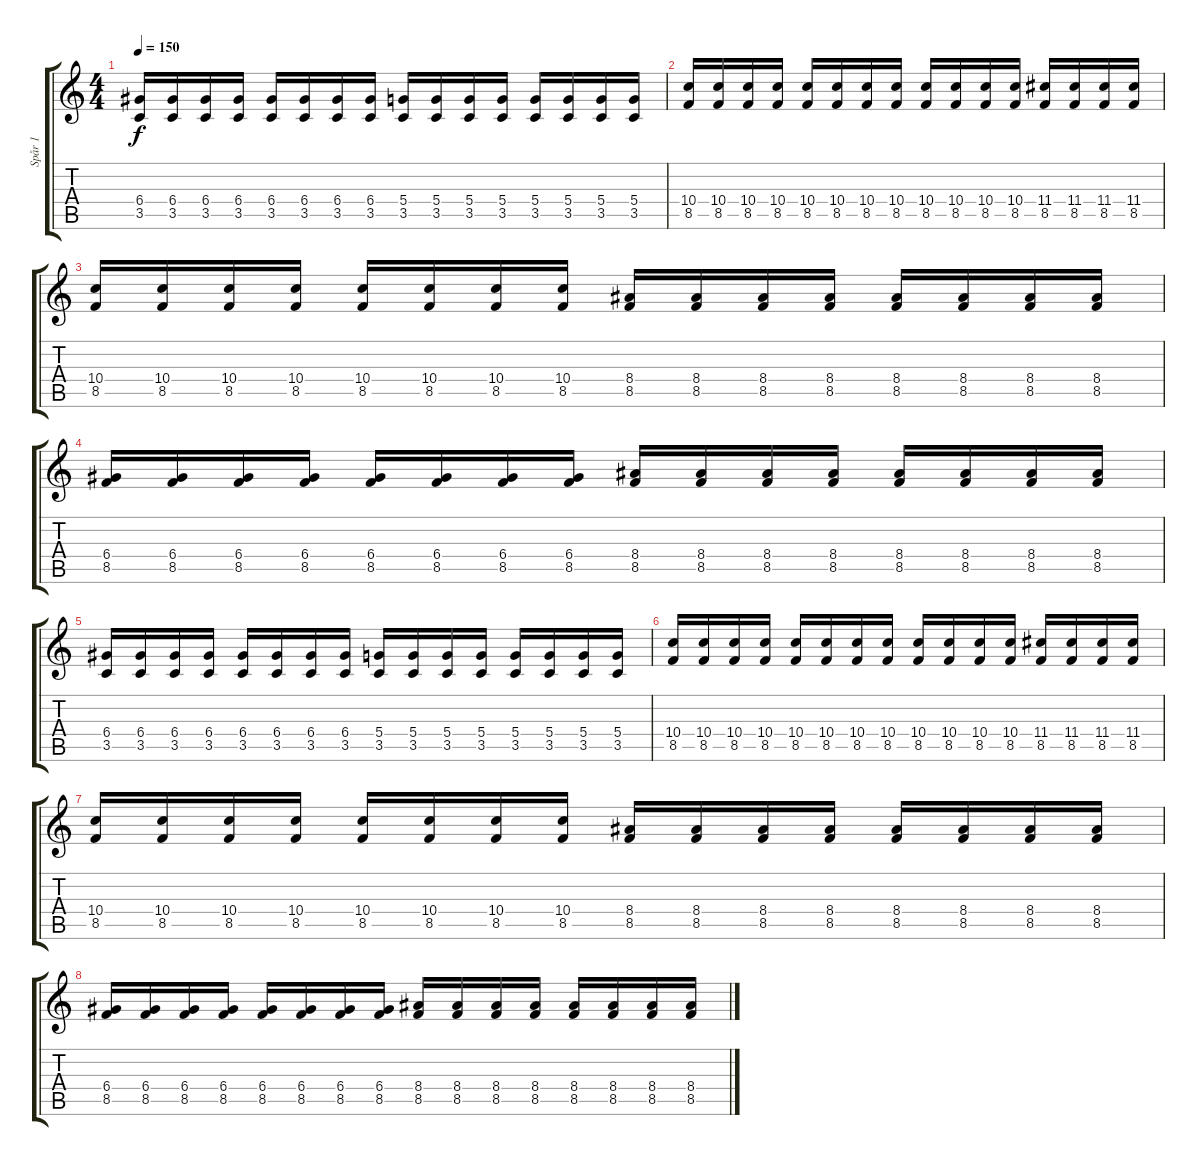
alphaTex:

\track ("Spår 1" "Spår 1") {instrument distortionguitar}
\staff {score tabs}
\tuning (E4 B3 G3 D3 A2 E2) {hide}
\ts (4 4)
\tempo 150
\clef g2
\ks c
(6.4 3.5).16{dy f} (6.4 3.5).16 (6.4 3.5).16 (6.4 3.5).16 (6.4 3.5).16 (6.4 3.5).16 (6.4 3.5).16 (6.4 3.5).16 (5.4 3.5).16 (5.4 3.5).16 (5.4 3.5).16 (5.4 3.5).16 (5.4 3.5).16 (5.4 3.5).16 (5.4 3.5).16 (5.4 3.5).16 |
(10.4 8.5).16 (10.4 8.5).16 (10.4 8.5).16 (10.4 8.5).16 (10.4 8.5).16 (10.4 8.5).16 (10.4 8.5).16 (10.4 8.5).16 (10.4 8.5).16 (10.4 8.5).16 (10.4 8.5).16 (10.4 8.5).16 (11.4 8.5).16 (11.4 8.5).16 (11.4 8.5).16 (11.4 8.5).16 |
(10.4 8.5).16 (10.4 8.5).16 (10.4 8.5).16 (10.4 8.5).16 (10.4 8.5).16 (10.4 8.5).16 (10.4 8.5).16 (10.4 8.5).16 (8.4 8.5).16 (8.4 8.5).16 (8.4 8.5).16 (8.4 8.5).16 (8.4 8.5).16 (8.4 8.5).16 (8.4 8.5).16 (8.4 8.5).16 |
(6.4 8.5).16 (6.4 8.5).16 (6.4 8.5).16 (6.4 8.5).16 (6.4 8.5).16 (6.4 8.5).16 (6.4 8.5).16 (6.4 8.5).16 (8.4 8.5).16 (8.4 8.5).16 (8.4 8.5).16 (8.4 8.5).16 (8.4 8.5).16 (8.4 8.5).16 (8.4 8.5).16 (8.4 8.5).16 |
(6.4 3.5).16 (6.4 3.5).16 (6.4 3.5).16 (6.4 3.5).16 (6.4 3.5).16 (6.4 3.5).16 (6.4 3.5).16 (6.4 3.5).16 (5.4 3.5).16 (5.4 3.5).16 (5.4 3.5).16 (5.4 3.5).16 (5.4 3.5).16 (5.4 3.5).16 (5.4 3.5).16 (5.4 3.5).16 |
(10.4 8.5).16 (10.4 8.5).16 (10.4 8.5).16 (10.4 8.5).16 (10.4 8.5).16 (10.4 8.5).16 (10.4 8.5).16 (10.4 8.5).16 (10.4 8.5).16 (10.4 8.5).16 (10.4 8.5).16 (10.4 8.5).16 (11.4 8.5).16 (11.4 8.5).16 (11.4 8.5).16 (11.4 8.5).16 |
(10.4 8.5).16 (10.4 8.5).16 (10.4 8.5).16 (10.4 8.5).16 (10.4 8.5).16 (10.4 8.5).16 (10.4 8.5).16 (10.4 8.5).16 (8.4 8.5).16 (8.4 8.5).16 (8.4 8.5).16 (8.4 8.5).16 (8.4 8.5).16 (8.4 8.5).16 (8.4 8.5).16 (8.4 8.5).16 |
(6.4 8.5).16 (6.4 8.5).16 (6.4 8.5).16 (6.4 8.5).16 (6.4 8.5).16 (6.4 8.5).16 (6.4 8.5).16 (6.4 8.5).16 (8.4 8.5).16 (8.4 8.5).16 (8.4 8.5).16 (8.4 8.5).16 (8.4 8.5).16 (8.4 8.5).16 (8.4 8.5).16 (8.4 8.5).16
